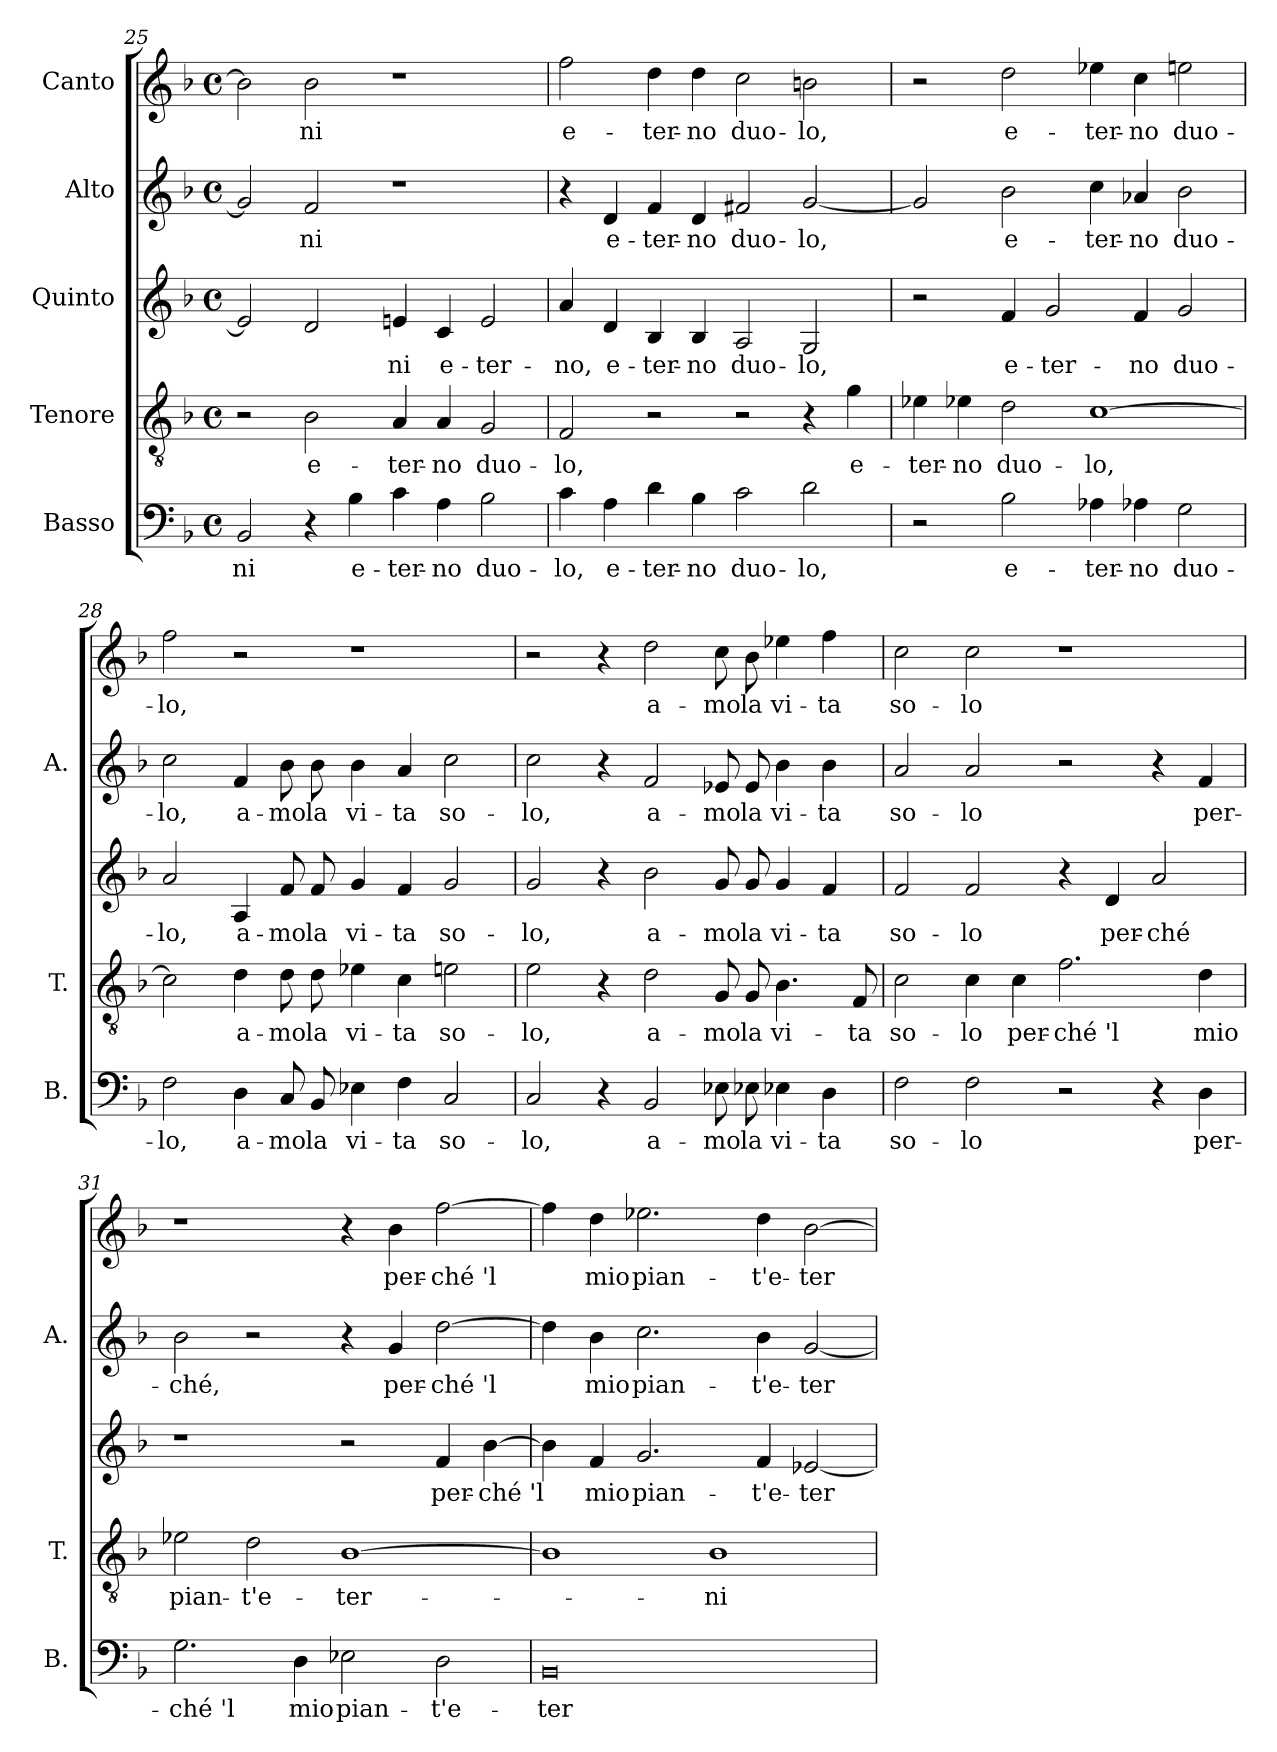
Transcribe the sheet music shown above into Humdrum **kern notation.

**kern	**text	**kern	**text	**kern	**text	**kern	**text	**kern	**text
*part5	*part5	*part4	*part4	*part3	*part3	*part2	*part2	*part1	*part1
*staff5	*staff5	*staff4	*staff4	*staff3	*staff3	*staff2	*staff2	*staff1	*staff1
*I"Basso	*	*I"Tenore	*	*I"Quinto	*	*I"Alto	*	*I"Canto	*
*I'B.	*	*I'T.	*	*	*	*I'A.	*	*	*
*clefF4	*	*clefGv2	*	*clefG2	*	*clefG2	*	*clefG2	*
*k[b-]	*	*k[b-]	*	*k[b-]	*	*k[b-]	*	*k[b-]	*
*F:	*	*F:	*	*F:	*	*F:	*	*F:	*
*M4/4	*	*M4/4	*	*M4/4	*	*M4/4	*	*M4/4	*
*met(c)	*	*met(c)	*	*met(c)	*	*met(c)	*	*met(c)	*
=25	=25	=25	=25	=25	=25	=25	=25	=25	=25
2BB-/	-ni	2r	.	2e-/]	.	2g/]	.	2b-\]	.
4r	.	2B-\	e-	2d/	.	2f/	-ni	2b-\	-ni
4B-\	e-	.	.	.	.	.	.	.	.
4c\	-ter-	4A/	-ter-	4en/	-ni	1r	.	1r	.
4A\	-no	4A/	-no	4c/	e-	.	.	.	.
2B-\	duo-	2G/	duo-	2e/	-ter-	.	.	.	.
=26	=26	=26	=26	=26	=26	=26	=26	=26	=26
4c\	-lo,	2F/	-lo,	4a/	-no,	4r	.	2ff\	e-
4A\	e-	.	.	4d/	e-	4d/	e-	.	.
4d\	-ter-	2r	.	4B-/	-ter-	4f/	-ter-	4dd\	-ter-
4B-\	-no	.	.	4B-/	-no	4d/	-no	4dd\	-no
2c\	duo-	2r	.	2A/	duo-	2f#X/	duo-	2cc\	duo-
2d\	-lo,	4r	.	2G/	-lo,	[2g/	-lo,	2bn\	-lo,
.	.	4g\	e-	.	.	.	.	.	.
=27	=27	=27	=27	=27	=27	=27	=27	=27	=27
2r	.	4e-X\	-ter-	2r	.	2g/]	.	2r	.
.	.	4e-X\	-no	.	.	.	.	.	.
2B-\	e-	2d\	duo-	4f/	e-	2b-\	e-	2dd\	e-
.	.	.	.	2g/	-ter-	.	.	.	.
4A-X\	-ter-	[1c\	-lo,	.	.	4cc\	-ter-	4ee-X\	-ter-
4A-X\	-no	.	.	4f/	-no	4a-X/	-no	4cc\	-no
2G\	duo-	.	.	2g/	duo-	2b-\	duo-	2een\	duo-
=28	=28	=28	=28	=28	=28	=28	=28	=28	=28
2F\	-lo,	2c\]	.	2a/	-lo,	2cc\	-lo,	2ff\	-lo,
4D\	a-	4d\	a-	4A/	a-	4f/	a-	2r	.
8C/	-mo	8d\	-mo	8f/	-mo	8b-\	-mo	.	.
8BB-/	la	8d\	la	8f/	la	8b-\	la	.	.
4E-X\	vi-	4e-X\	vi-	4g/	vi-	4b-\	vi-	1r	.
4F\	-ta	4c\	-ta	4f/	-ta	4a/	-ta	.	.
2C/	so-	2en\	so-	2g/	so-	2cc\	so-	.	.
=29	=29	=29	=29	=29	=29	=29	=29	=29	=29
2C/	-lo,	2e\	-lo,	2g/	-lo,	2cc\	-lo,	2r	.
4r	.	4r	.	4r	.	4r	.	4r	.
2BB-/	a-	2d\	a-	2b-\	a-	2f/	a-	2dd\	a-
8E-X\	-mo	8G/	-mo	8g/	-mo	8e-X/	-mo	8cc\	-mo
8E-X\	la	8G/	la	8g/	la	8e-/	la	8b-\	la
4E-X\	vi-	4.B-\	vi-	4g/	vi-	4b-\	vi-	4ee-X\	vi-
4D\	-ta	.	.	4f/	-ta	4b-\	-ta	4ff\	-ta
.	.	8F/	-ta	.	.	.	.	.	.
=30	=30	=30	=30	=30	=30	=30	=30	=30	=30
2F\	so-	2c\	so-	2f/	so-	2a/	so-	2cc\	so-
2F\	-lo	4c\	-lo	2f/	-lo	2a/	-lo	2cc\	-lo
.	.	4c\	per-	.	.	.	.	.	.
2r	.	2.f\	-ché 'l	4r	.	2r	.	1r	.
.	.	.	.	4d/	per-	.	.	.	.
4r	.	.	.	2a/	-ché	4r	.	.	.
4D\	per-	4d\	mio	.	.	4f/	per-	.	.
=31	=31	=31	=31	=31	=31	=31	=31	=31	=31
2.G\	-ché 'l	2e-X\	pian-	1r	.	2b-\	-ché,	1r	.
.	.	2d\	-t'e-	.	.	2r	.	.	.
4D\	mio	.	.	.	.	.	.	.	.
2E-X\	pian-	[1B-\	-ter-	2r	.	4r	.	4r	.
.	.	.	.	.	.	4g/	per-	4b-\	per-
2D\	-t'e-	.	.	4f/	per-	[2dd\	-ché 'l	[2ff\	-ché 'l
.	.	.	.	[4b-\	-ché 'l	.	.	.	.
=32	=32	=32	=32	=32	=32	=32	=32	=32	=32
0BB-/	-ter-	1B-\]	.	4b-\]	.	4dd\]	.	4ff\]	.
.	.	.	.	4f/	mio	4b-\	mio	4dd\	mio
.	.	.	.	2.g/	pian-	2.cc\	pian-	2.ee-X\	pian-
.	.	1B-\	-ni	.	.	.	.	.	.
.	.	.	.	4f/	-t'e-	4b-\	-t'e-	4dd\	-t'e-
.	.	.	.	[2e-X/	-ter-	[2g/	-ter-	[2b-\	-ter-
=	=	=	=	=	=	=	=	=	=
*-	*-	*-	*-	*-	*-	*-	*-	*-	*-
